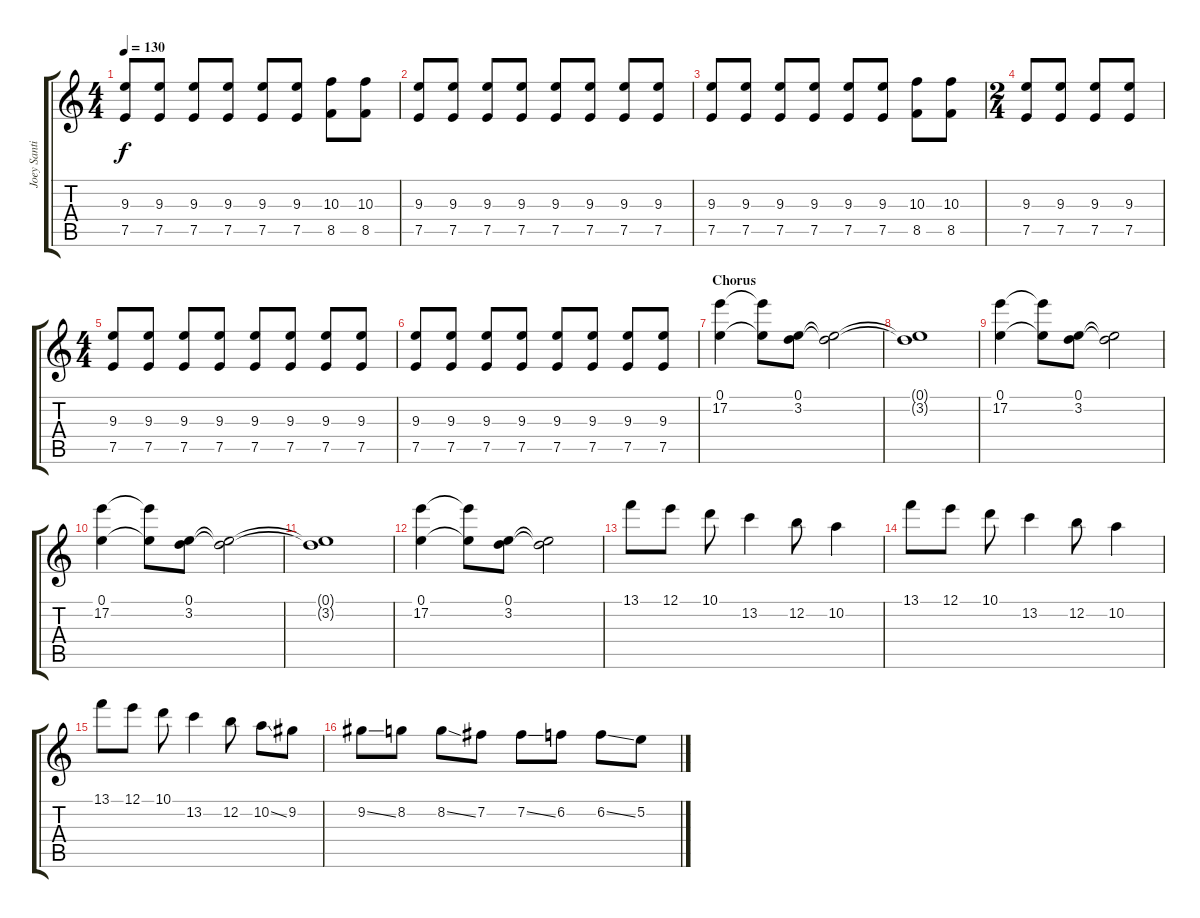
\track ("Joey Santiago" "Joey Santi") {instrument overdrivenguitar}
\staff {score tabs}
\tuning (E4 B3 G3 D3 A2 E2) {hide}
\ts (4 4)
\tempo 130
\clef g2
\ks c
(9.3 7.5).8{dy f} (9.3 7.5).8 (9.3 7.5).8 (9.3 7.5).8 (9.3 7.5).8 (9.3 7.5).8 (10.3 8.5).8 (10.3 8.5).8 |
(9.3 7.5).8 (9.3 7.5).8 (9.3 7.5).8 (9.3 7.5).8 (9.3 7.5).8 (9.3 7.5).8 (9.3 7.5).8 (9.3 7.5).8 |
(9.3 7.5).8 (9.3 7.5).8 (9.3 7.5).8 (9.3 7.5).8 (9.3 7.5).8 (9.3 7.5).8 (10.3 8.5).8 (10.3 8.5).8 |
\ts (2 4)
(9.3 7.5).8 (9.3 7.5).8 (9.3 7.5).8 (9.3 7.5).8 |
\ts (4 4)
(9.3 7.5).8 (9.3 7.5).8 (9.3 7.5).8 (9.3 7.5).8 (9.3 7.5).8 (9.3 7.5).8 (9.3 7.5).8 (9.3 7.5).8 |
(9.3 7.5).8 (9.3 7.5).8 (9.3 7.5).8 (9.3 7.5).8 (9.3 7.5).8 (9.3 7.5).8 (9.3 7.5).8 (9.3 7.5).8 |
\section ("" "Chorus")
(0.1 17.2).4 (0.1{t} 17.2{t}).8 (0.1 3.2).8 (0.1{t} 3.2{t}).2 |
(0.1{t} 3.2{t}).1 |
(0.1 17.2).4 (0.1{t} 17.2{t}).8 (0.1 3.2).8 (0.1{t} 3.2{t}).2 |
(0.1 17.2).4 (0.1{t} 17.2{t}).8 (0.1 3.2).8 (0.1{t} 3.2{t}).2 |
(0.1{t} 3.2{t}).1 |
(0.1 17.2).4 (0.1{t} 17.2{t}).8 (0.1 3.2).8 (0.1{t} 3.2{t}).2 |
13.1.8 12.1.8 10.1.8 13.2.4 12.2.8 10.2.4 |
13.1.8 12.1.8 10.1.8 13.2.4 12.2.8 10.2.4 |
13.1.8 12.1.8 10.1.8 13.2.4 12.2.8 10.2{ss}.8 9.2.8 |
9.2{ss}.8 8.2.8 8.2{ss}.8 7.2.8 7.2{ss}.8 6.2.8 6.2{ss}.8 5.2.8
